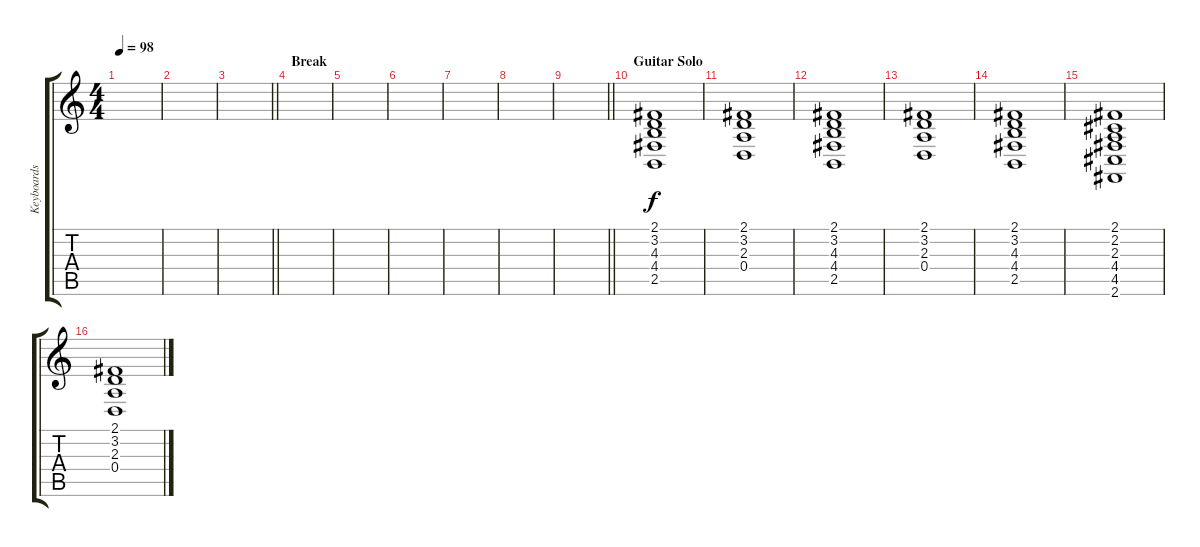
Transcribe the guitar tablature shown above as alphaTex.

\track ("Keyboards 1" "Keyboards ") {instrument stringensemble1}
\staff {score tabs}
\tuning (E4 B3 G3 D3 A2 E2) {hide}
\ts (4 4)
\tempo 98
\clef g2
\ks c
|
|
\barLineRight lightlight
|
\section ("" "Break")
|
|
|
|
|
\barLineRight lightlight
|
\section ("" "Guitar Solo")
(2.1 3.2 4.3 4.4 2.5).1 |
(2.1 3.2 2.3 0.4).1 |
(2.1 3.2 4.3 4.4 2.5).1 |
(2.1 3.2 2.3 0.4).1 |
(2.1 3.2 4.3 4.4 2.5).1 |
(2.1 2.2 2.3 4.4 4.5 2.6).1 |
(2.1 3.2 2.3 0.4).1
